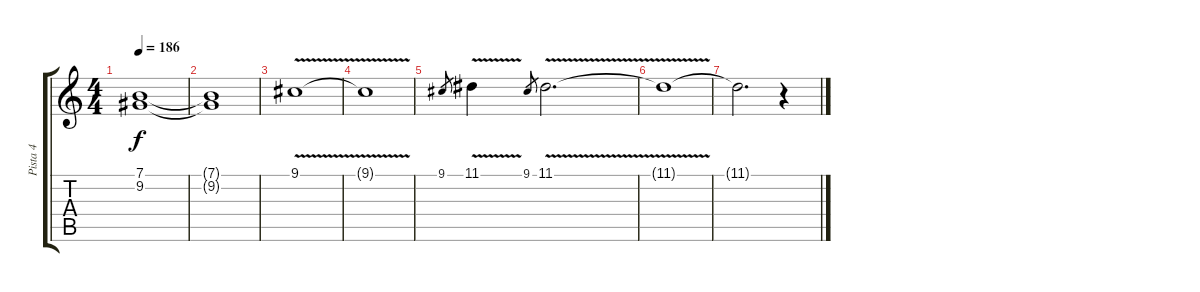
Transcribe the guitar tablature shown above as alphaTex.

\track ("Pista 4" "Pista 4") {instrument lead2sawtooth}
\staff {score tabs}
\tuning (E4 B3 G3 D3 A2 E2) {hide}
\ts (4 4)
\tempo 186
\clef g2
\ks c
(7.1{t} 9.2{t}).1{dy f} |
(7.1{t} 9.2{t}).1 |
9.1{v}.1 |
9.1{t}.1 |
9.1.8{gr} 11.1{v}.4 9.1.8{gr} 11.1{v}.2{d} |
11.1{t}.1 |
11.1{t}.2{d} r.4
